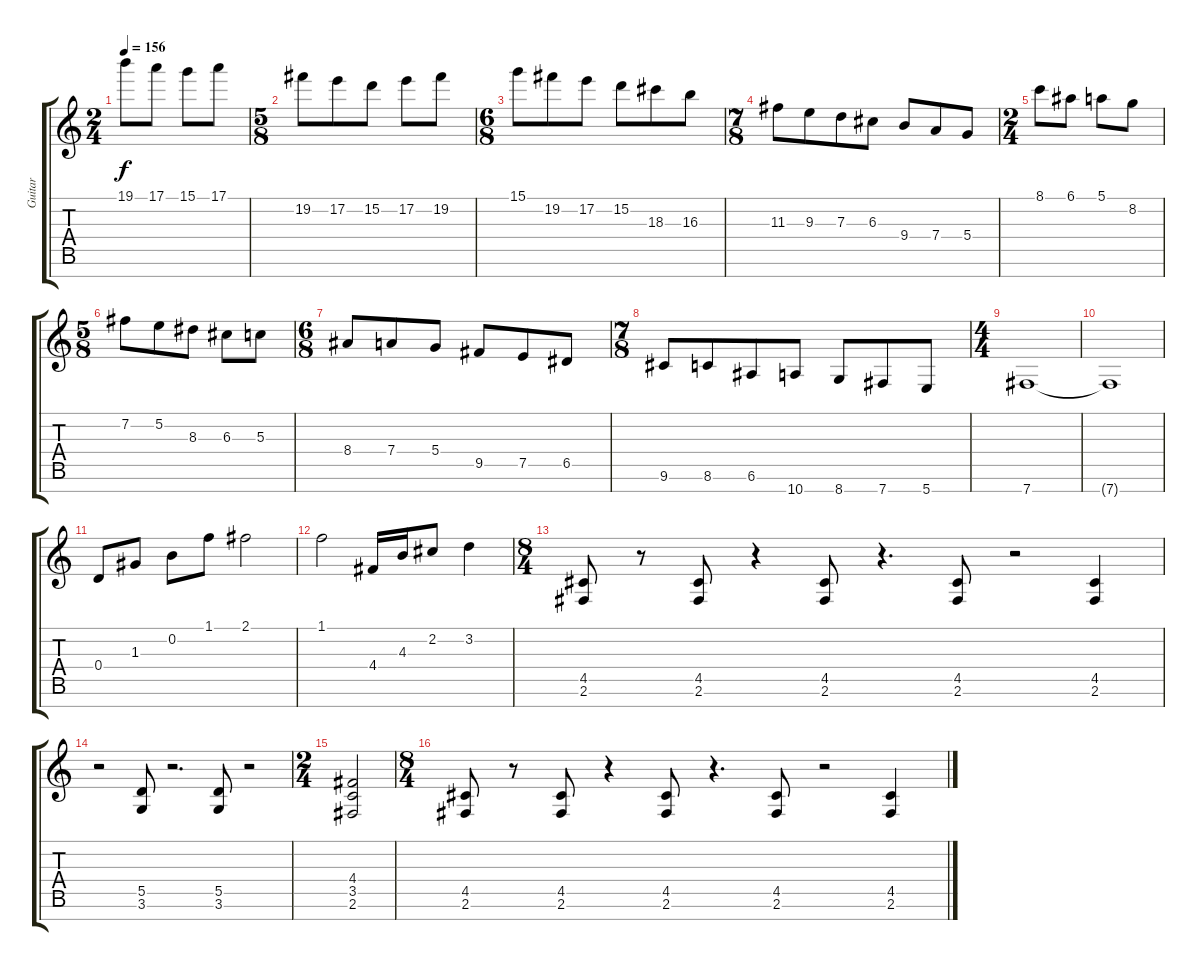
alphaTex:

\track ("Guitar" "Guitar") {instrument distortionguitar}
\staff {score tabs}
\tuning (E4 B3 G3 D3 A2 E2 B1) {hide}
\ts (2 4)
\tempo 156
\clef g2
\ks c
19.1.8{dy f} 17.1.8 15.1.8 17.1.8 |
\ts (5 8)
19.2.8 17.2.8 15.2.8 17.2.8 19.2.8 |
\ts (6 8)
15.1.8 19.2.8 17.2.8 15.2.8 18.3.8 16.3.8 |
\ts (7 8)
11.3.8 9.3.8 7.3.8 6.3.8 9.4.8 7.4.8 5.4.8 |
\ts (2 4)
8.1.8 6.1.8 5.1.8 8.2.8 |
\ts (5 8)
7.2.8 5.2.8 8.3.8 6.3.8 5.3.8 |
\ts (6 8)
8.4.8 7.4.8 5.4.8 9.5.8 7.5.8 6.5.8 |
\ts (7 8)
9.6.8 8.6.8 6.6.8 10.7.8 8.7.8 7.7.8 5.7.8 |
\ts (4 4)
7.7.1 |
7.7{t}.1 |
0.4.8 1.3.8 0.2.8 1.1.8 2.1.2 |
1.1.2 4.4.16 4.3.16 2.2.8 3.2.4 |
\ts (8 4)
(4.5 2.6).8 r.8 (4.5 2.6).8 r.4 (4.5 2.6).8 r.4{d} (4.5 2.6).8 r.2 (4.5 2.6).4 |
r.2 (5.5 3.6).8 r.2{d} (5.5 3.6).8 r.2 |
\ts (2 4)
(4.4 3.5 2.6).2 |
\ts (8 4)
(4.5 2.6).8 r.8 (4.5 2.6).8 r.4 (4.5 2.6).8 r.4{d} (4.5 2.6).8 r.2 (4.5 2.6).4
